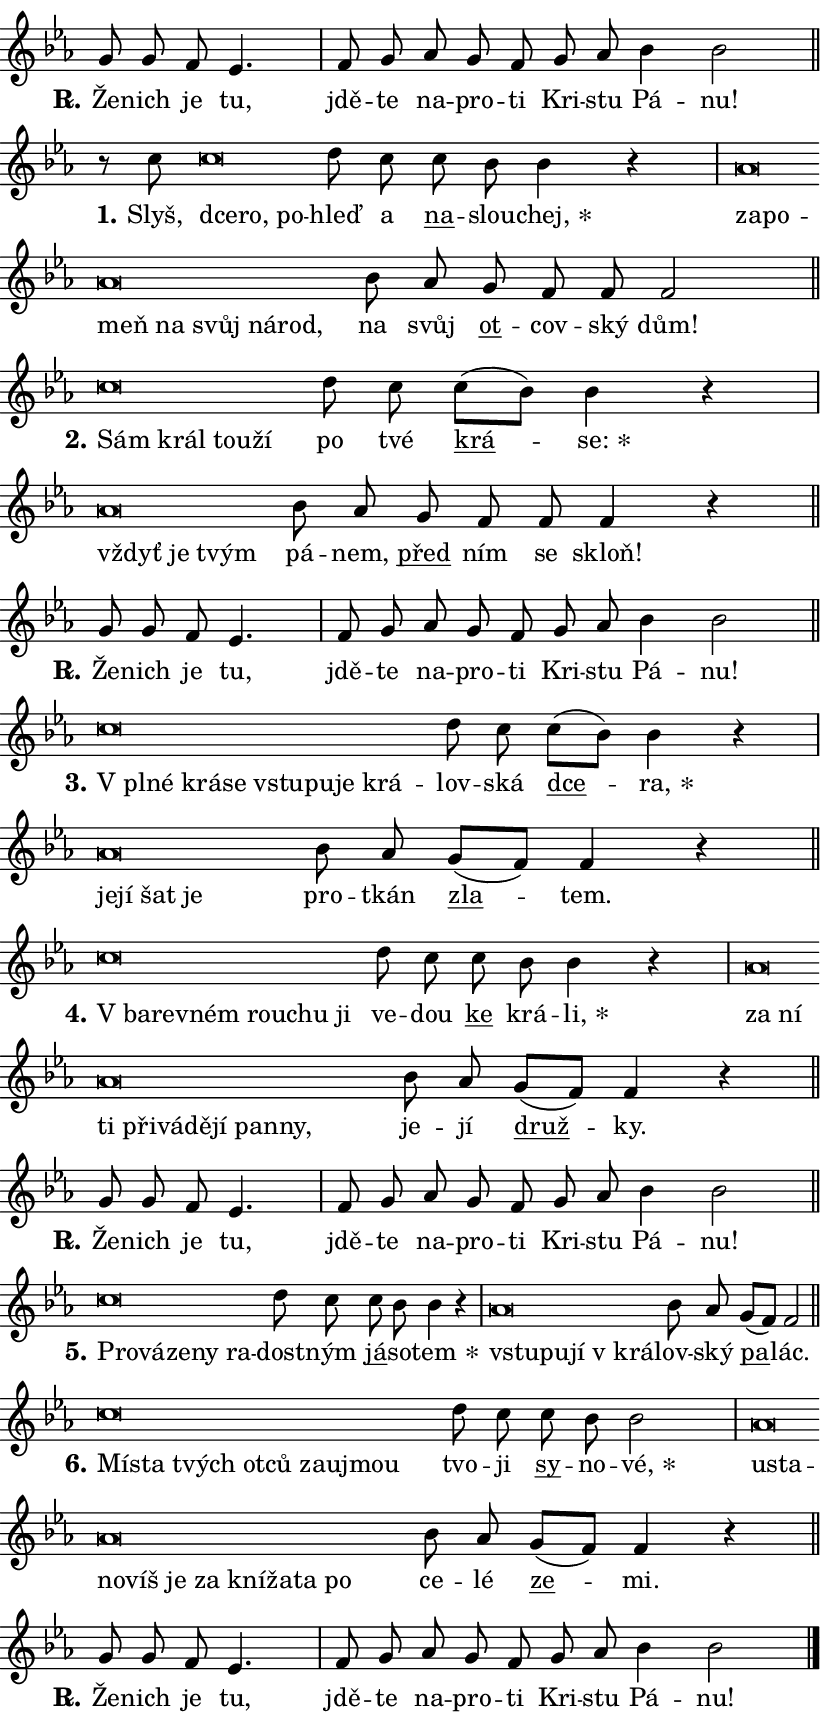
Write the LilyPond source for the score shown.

\version "2.24.0"
\header { tagline = "" }
\paper {
  indent = 0\cm
  top-margin = 0\cm
  right-margin = 0.13\cm % to fit lyric hyphens
  bottom-margin = 0\cm
  left-margin = 0\cm
  paper-width = 14\cm
  page-breaking = #ly:one-page-breaking
  system-system-spacing.basic-distance = #11
  score-system-spacing.basic-distance = #11
  ragged-last = ##f
}


%% Author: Thomas Morley
%% https://lists.gnu.org/archive/html/lilypond-user/2020-05/msg00002.html
#(define (line-position grob)
"Returns position of @var[grob} in current system:
   @code{'start}, if at first time-step
   @code{'end}, if at last time-step
   @code{'middle} otherwise
"
  (let* ((col (ly:item-get-column grob))
         (ln (ly:grob-object col 'left-neighbor))
         (rn (ly:grob-object col 'right-neighbor))
         (col-to-check-left (if (ly:grob? ln) ln col))
         (col-to-check-right (if (ly:grob? rn) rn col))
         (break-dir-left
           (and
             (ly:grob-property col-to-check-left 'non-musical #f)
             (ly:item-break-dir col-to-check-left)))
         (break-dir-right
           (and
             (ly:grob-property col-to-check-right 'non-musical #f)
             (ly:item-break-dir col-to-check-right))))
        (cond ((eqv? 1 break-dir-left) 'start)
              ((eqv? -1 break-dir-right) 'end)
              (else 'middle))))

#(define (tranparent-at-line-position vctor)
  (lambda (grob)
  "Relying on @code{line-position} select the relevant enry from @var{vctor}.
Used to determine transparency,"
    (case (line-position grob)
      ((end) (not (vector-ref vctor 0)))
      ((middle) (not (vector-ref vctor 1)))
      ((start) (not (vector-ref vctor 2))))))

noteHeadBreakVisibility =
#(define-music-function (break-visibility)(vector?)
"Makes @code{NoteHead}s transparent relying on @var{break-visibility}"
#{
  \override NoteHead.transparent =
    #(tranparent-at-line-position break-visibility)
#})

#(define delete-ledgers-for-transparent-note-heads
  (lambda (grob)
    "Reads whether a @code{NoteHead} is transparent.
If so this @code{NoteHead} is removed from @code{'note-heads} from
@var{grob}, which is supposed to be @code{LedgerLineSpanner}.
As a result ledgers are not printed for this @code{NoteHead}"
    (let* ((nhds-array (ly:grob-object grob 'note-heads))
           (nhds-list
             (if (ly:grob-array? nhds-array)
                 (ly:grob-array->list nhds-array)
                 '()))
           ;; Relies on the transparent-property being done before
           ;; Staff.LedgerLineSpanner.after-line-breaking is executed.
           ;; This is fragile ...
           (to-keep
             (remove
               (lambda (nhd)
                 (ly:grob-property nhd 'transparent #f))
               nhds-list)))
      ;; TODO find a better method to iterate over grob-arrays, similiar
      ;; to filter/remove etc for lists
      ;; For now rebuilt from scratch
      (set! (ly:grob-object grob 'note-heads)  '())
      (for-each
        (lambda (nhd)
          (ly:pointer-group-interface::add-grob grob 'note-heads nhd))
        to-keep))))

squashNotes = {
  \override NoteHead.X-extent = #'(-0.2 . 0.2)
  \override NoteHead.Y-extent = #'(-0.75 . 0)
  \override NoteHead.stencil =
    #(lambda (grob)
       (let ((pos (ly:grob-property grob 'staff-position)))
         (begin
           (if (< pos -7) (display "ERROR: Lower brevis then expected\n") (display ""))
           (if (<= pos -6) ly:text-interface::print ly:note-head::print))))
}
unSquashNotes = {
  \revert NoteHead.X-extent
  \revert NoteHead.Y-extent
  \revert NoteHead.stencil
}

hideNotes = \noteHeadBreakVisibility #begin-of-line-visible
unHideNotes = \noteHeadBreakVisibility #all-visible

% work-around for resetting accidentals
% https://lilypond.org/doc/v2.23/Documentation/notation/displaying-rhythms#unmetered-music
cadenzaMeasure = {
  \cadenzaOff
  \partial 1024 s1024
  \cadenzaOn
}

#(define-markup-command (accent layout props text) (markup?)
  "Underline accented syllable"
  (interpret-markup layout props
    #{\markup \override #'(offset . 4.3) \underline { #text }#}))

responsum = \markup \concat {
  "R" \hspace #-1.05 \path #0.1 #'((moveto 0 0.07) (lineto 0.9 0.8)) \hspace #0.05 "."
}

spaceSize = #0.6828661417322834 % exact space size for TeX Gyre Schola

\layout {
  \context {
    \Staff
    \remove "Time_signature_engraver"
    \override LedgerLineSpanner.after-line-breaking = #delete-ledgers-for-transparent-note-heads
  }
  \context {
    \Lyrics {
      \override LyricSpace.minimum-distance = \spaceSize
      \override LyricText.font-name = #"TeX Gyre Schola"
      \override LyricText.font-size = 1
      \override StanzaNumber.font-name = #"TeX Gyre Schola Bold"
      \override StanzaNumber.font-size = 1
    }
  }
  \context {
    \Score 
    \override NoteHead.text =
      #(lambda (grob) 
        (let ((pos (ly:grob-property grob 'staff-position)))
          #{\markup {
            \combine
              \halign #-0.55 \raise #(if (= pos -6) 0 0.5) \override #'(thickness . 2) \draw-line #'(3.2 . 0)
              \musicglyph "noteheads.sM1"
          }#}))
  }
}

% magnetic-lyrics.ily
%
%   written by
%     Jean Abou Samra <jean@abou-samra.fr>
%     Werner Lemberg <wl@gnu.org>
%
%   adapted by
%     Jiri Hon <jiri.hon@gmail.com>
%
% Version 2022-Apr-15

% https://www.mail-archive.com/lilypond-user@gnu.org/msg149350.html

#(define (Left_hyphen_pointer_engraver context)
   "Collect syllable-hyphen-syllable occurrences in lyrics and store
them in properties.  This engraver only looks to the left.  For
example, if the lyrics input is @code{foo -- bar}, it does the
following.

@itemize @bullet
@item
Set the @code{text} property of the @code{LyricHyphen} grob between
@q{foo} and @q{bar} to @code{foo}.

@item
Set the @code{left-hyphen} property of the @code{LyricText} grob with
text @q{foo} to the @code{LyricHyphen} grob between @q{foo} and
@q{bar}.
@end itemize

Use this auxiliary engraver in combination with the
@code{lyric-@/text::@/apply-@/magnetic-@/offset!} hook."
   (let ((hyphen #f)
         (text #f))
     (make-engraver
      (acknowledgers
       ((lyric-syllable-interface engraver grob source-engraver)
        (set! text grob)))
      (end-acknowledgers
       ((lyric-hyphen-interface engraver grob source-engraver)
        ;(when (not (grob::has-interface grob 'lyric-space-interface))
          (set! hyphen grob)));)
      ((stop-translation-timestep engraver)
       (when (and text hyphen)
         (ly:grob-set-object! text 'left-hyphen hyphen))
       (set! text #f)
       (set! hyphen #f)))))

#(define (lyric-text::apply-magnetic-offset! grob)
   "If the space between two syllables is less than the value in
property @code{LyricText@/.details@/.squash-threshold}, move the right
syllable to the left so that it gets concatenated with the left
syllable.

Use this function as a hook for
@code{LyricText@/.after-@/line-@/breaking} if the
@code{Left_@/hyphen_@/pointer_@/engraver} is active."
   (let ((hyphen (ly:grob-object grob 'left-hyphen #f)))
     (when hyphen
       (let ((left-text (ly:spanner-bound hyphen LEFT)))
         (when (grob::has-interface left-text 'lyric-syllable-interface)
           (let* ((common (ly:grob-common-refpoint grob left-text X))
                  (this-x-ext (ly:grob-extent grob common X))
                  (left-x-ext
                   (begin
                     ;; Trigger magnetism for left-text.
                     (ly:grob-property left-text 'after-line-breaking)
                     (ly:grob-extent left-text common X)))
                  ;; `delta` is the gap width between two syllables.
                  (delta (- (interval-start this-x-ext)
                            (interval-end left-x-ext)))
                  (details (ly:grob-property grob 'details))
                  (threshold (assoc-get 'squash-threshold details 0.2)))
             (when (< delta threshold)
               (let* (;; We have to manipulate the input text so that
                      ;; ligatures crossing syllable boundaries are not
                      ;; disabled.  For languages based on the Latin
                      ;; script this is essentially a beautification.
                      ;; However, for non-Western scripts it can be a
                      ;; necessity.
                      (lt (ly:grob-property left-text 'text))
                      (rt (ly:grob-property grob 'text))
                      (is-space (grob::has-interface hyphen 'lyric-space-interface))
                      (space (if is-space " " ""))
                      (extra-delta (if is-space spaceSize 0))
                      ;; Append new syllable.
                      (ltrt-space (if (and (string? lt) (string? rt))
                                (string-append lt space rt)
                                (make-concat-markup (list lt space rt))))
                      ;; Right-align `ltrt` to the right side.
                      (ltrt-space-markup (grob-interpret-markup
                               grob
                               (make-translate-markup
                                (cons (interval-length this-x-ext) 0)
                                (make-right-align-markup ltrt-space)))))
                 (begin
                   ;; Don't print `left-text`.
                   (ly:grob-set-property! left-text 'stencil #f)
                   ;; Set text and stencil (which holds all collected
                   ;; syllables so far) and shift it to the left.
                   (ly:grob-set-property! grob 'text ltrt-space)
                   (ly:grob-set-property! grob 'stencil ltrt-space-markup)
                   (ly:grob-translate-axis! grob (- (- delta extra-delta)) X))))))))))


#(define (lyric-hyphen::displace-bounds-first grob)
   ;; Make very sure this callback isn't triggered too early.
   (let ((left (ly:spanner-bound grob LEFT))
         (right (ly:spanner-bound grob RIGHT)))
     (ly:grob-property left 'after-line-breaking)
     (ly:grob-property right 'after-line-breaking)
     (ly:lyric-hyphen::print grob)))

squashThreshold = #0.4

\layout {
  \context {
    \Lyrics
    \consists #Left_hyphen_pointer_engraver
    \override LyricText.after-line-breaking =
      #lyric-text::apply-magnetic-offset!
    \override LyricHyphen.stencil = #lyric-hyphen::displace-bounds-first
    \override LyricText.details.squash-threshold = \squashThreshold
    \override LyricHyphen.minimum-distance = 0
    \override LyricHyphen.minimum-length = \squashThreshold
  }
}

squashText = \override LyricText.details.squash-threshold = 9999
unSquashText = \override LyricText.details.squash-threshold = \squashThreshold

leftText = \override LyricText.self-alignment-X = #LEFT
unLeftText = \revert LyricText.self-alignment-X

starOffset = #(lambda (grob) 
                (let ((x_offset (ly:self-alignment-interface::aligned-on-x-parent grob)))
                  (if (= x_offset 0) 0 (+ x_offset 1.2))))

star = #(define-music-function (syllable)(string?)
"Append star separator at the end of a syllable"
#{
  \once \override LyricText.X-offset = #starOffset
  \lyricmode { \markup {
    #syllable
    \override #'((font-name . "TeX Gyre Schola Bold")) \hspace #0.2 \lower #0.65 \larger "*"
  } }
#})

starAccent = #(define-music-function (syllable)(string?)
"Append star separator at the end of a syllable and make accent"
#{
  \once \override LyricText.X-offset = #starOffset
  \lyricmode { \markup {
    \accent #syllable
    \override #'((font-name . "TeX Gyre Schola Bold")) \hspace #0.2 \lower #0.65 \larger "*"
  } }
#})

breath = #(define-music-function (syllable)(string?)
"Append breathing indicator at the end of a syllable"
#{
  \lyricmode { \markup { #syllable "+" } }
#})

optionalBreath = #(define-music-function (syllable)(string?)
"Append optional breathing indicator at the end of a syllable"
#{
  \lyricmode { \markup { #syllable "(+)" } }
#})


\score {
    <<
        \new Voice = "melody" { \cadenzaOn \key es \major \relative { g'8 g f es4. \cadenzaMeasure \bar "|" f8 g as g f \bar "" g as bes4 bes2 \cadenzaMeasure \bar "||" \break } }
        \new Lyrics \lyricsto "melody" { \lyricmode { \set stanza = \responsum
Že -- nich je tu, jdě -- te na -- pro -- ti Kri -- stu Pá -- nu! } }
    >>
    \layout {}
}

\score {
    <<
        \new Voice = "melody" { \cadenzaOn \key es \major \relative { r8 c''8 \squashNotes c\breve*1/16 \hideNotes \breve*1/16 \breve*1/16 \bar "" \unHideNotes \unSquashNotes d8 c \bar "" c bes bes4 r \cadenzaMeasure \bar "|" \squashNotes as\breve*1/16 \hideNotes \breve*1/16 \bar "" \breve*1/16 \bar "" \breve*1/16 \bar "" \breve*1/16 \bar "" \breve*1/16 \breve*1/16 \bar "" \unHideNotes \unSquashNotes bes8 as \bar "" g f f f2 \cadenzaMeasure \bar "||" \break } }
        \new Lyrics \lyricsto "melody" { \lyricmode { \set stanza = "1."
Slyš, \leftText dce -- \squashText ro, po -- \unLeftText \unSquashText hleď a \markup \accent na -- slou -- \star chej, \leftText za -- \squashText po -- meň na svůj ná -- rod, \unLeftText \unSquashText na svůj \markup \accent ot -- cov -- ský dům! } }
    >>
    \layout {}
}

\score {
    <<
        \new Voice = "melody" { \cadenzaOn \key es \major \relative { \squashNotes c''\breve*1/16 \hideNotes \breve*1/16 \bar "" \breve*1/16 \breve*1/16 \bar "" \unHideNotes \unSquashNotes d8 c \bar "" c[( bes)] bes4 r \cadenzaMeasure \bar "|" \squashNotes as\breve*1/16 \hideNotes \breve*1/16 \breve*1/16 \bar "" \unHideNotes \unSquashNotes bes8 as \bar "" g f f f4 r \cadenzaMeasure \bar "||" \break } }
        \new Lyrics \lyricsto "melody" { \lyricmode { \set stanza = "2."
\leftText Sám \squashText král tou -- ží \unLeftText \unSquashText po tvé \markup \accent krá -- \star se: \leftText vždyť \squashText je tvým \unLeftText \unSquashText pá -- nem, \markup \accent před ním se skloň! } }
    >>
    \layout {}
}

\score {
    <<
        \new Voice = "melody" { \cadenzaOn \key es \major \relative { g'8 g f es4. \cadenzaMeasure \bar "|" f8 g as g f \bar "" g as bes4 bes2 \cadenzaMeasure \bar "||" \break } }
        \new Lyrics \lyricsto "melody" { \lyricmode { \set stanza = \responsum
Že -- nich je tu, jdě -- te na -- pro -- ti Kri -- stu Pá -- nu! } }
    >>
    \layout {}
}

\score {
    <<
        \new Voice = "melody" { \cadenzaOn \key es \major \relative { \squashNotes c''\breve*1/16 \hideNotes \breve*1/16 \bar "" \breve*1/16 \bar "" \breve*1/16 \bar "" \breve*1/16 \bar "" \breve*1/16 \bar "" \breve*1/16 \breve*1/16 \bar "" \unHideNotes \unSquashNotes d8 c \bar "" c[( bes)] bes4 r \cadenzaMeasure \bar "|" \squashNotes as\breve*1/16 \hideNotes \breve*1/16 \bar "" \breve*1/16 \breve*1/16 \bar "" \unHideNotes \unSquashNotes bes8 as \bar "" g[( f)] f4 r \cadenzaMeasure \bar "||" \break } }
        \new Lyrics \lyricsto "melody" { \lyricmode { \set stanza = "3."
\leftText "V pl" -- \squashText né krá -- se vstu -- pu -- je krá -- \unLeftText \unSquashText lov -- ská \markup \accent dce -- \star ra, \leftText je -- \squashText jí šat je \unLeftText \unSquashText pro -- tkán \markup \accent zla -- tem. } }
    >>
    \layout {}
}

\score {
    <<
        \new Voice = "melody" { \cadenzaOn \key es \major \relative { \squashNotes c''\breve*1/16 \hideNotes \breve*1/16 \bar "" \breve*1/16 \bar "" \breve*1/16 \bar "" \breve*1/16 \breve*1/16 \bar "" \unHideNotes \unSquashNotes d8 c \bar "" c bes bes4 r \cadenzaMeasure \bar "|" \squashNotes as\breve*1/16 \hideNotes \breve*1/16 \bar "" \breve*1/16 \bar "" \breve*1/16 \bar "" \breve*1/16 \bar "" \breve*1/16 \bar "" \breve*1/16 \bar "" \breve*1/16 \breve*1/16 \bar "" \unHideNotes \unSquashNotes bes8 as \bar "" g[( f)] f4 r \cadenzaMeasure \bar "||" \break } }
        \new Lyrics \lyricsto "melody" { \lyricmode { \set stanza = "4."
\leftText "V ba" -- \squashText rev -- ném rou -- chu ji \unLeftText \unSquashText ve -- dou \markup \accent ke krá -- \star li, \leftText za \squashText ní ti při -- vá -- dě -- jí pan -- ny, \unLeftText \unSquashText je -- jí \markup \accent druž -- ky. } }
    >>
    \layout {}
}

\score {
    <<
        \new Voice = "melody" { \cadenzaOn \key es \major \relative { g'8 g f es4. \cadenzaMeasure \bar "|" f8 g as g f \bar "" g as bes4 bes2 \cadenzaMeasure \bar "||" \break } }
        \new Lyrics \lyricsto "melody" { \lyricmode { \set stanza = \responsum
Že -- nich je tu, jdě -- te na -- pro -- ti Kri -- stu Pá -- nu! } }
    >>
    \layout {}
}

\score {
    <<
        \new Voice = "melody" { \cadenzaOn \key es \major \relative { \squashNotes c''\breve*1/16 \hideNotes \breve*1/16 \bar "" \breve*1/16 \bar "" \breve*1/16 \breve*1/16 \bar "" \unHideNotes \unSquashNotes d8 c \bar "" c bes bes4 r \cadenzaMeasure \bar "|" \squashNotes as\breve*1/16 \hideNotes \breve*1/16 \bar "" \breve*1/16 \breve*1/16 \bar "" \unHideNotes \unSquashNotes bes8 as \bar "" g[( f)] f2 \cadenzaMeasure \bar "||" \break } }
        \new Lyrics \lyricsto "melody" { \lyricmode { \set stanza = "5."
\leftText Pro -- \squashText vá -- ze -- ny ra -- \unLeftText \unSquashText dost -- ným \markup \accent já -- so -- \star tem \leftText vstu -- \squashText pu -- jí "v krá" -- \unLeftText \unSquashText lov -- ský \markup \accent pa -- lác. } }
    >>
    \layout {}
}

\score {
    <<
        \new Voice = "melody" { \cadenzaOn \key es \major \relative { \squashNotes c''\breve*1/16 \hideNotes \breve*1/16 \bar "" \breve*1/16 \bar "" \breve*1/16 \bar "" \breve*1/16 \bar "" \breve*1/16 \bar "" \breve*1/16 \breve*1/16 \bar "" \unHideNotes \unSquashNotes d8 c \bar "" c bes bes2 \cadenzaMeasure \bar "|" \squashNotes as\breve*1/16 \hideNotes \breve*1/16 \bar "" \breve*1/16 \bar "" \breve*1/16 \bar "" \breve*1/16 \bar "" \breve*1/16 \bar "" \breve*1/16 \bar "" \breve*1/16 \bar "" \breve*1/16 \breve*1/16 \bar "" \unHideNotes \unSquashNotes bes8 as \bar "" g[( f)] f4 r \cadenzaMeasure \bar "||" \break } }
        \new Lyrics \lyricsto "melody" { \lyricmode { \set stanza = "6."
\leftText Mí -- \squashText sta tvých ot -- ců za -- u -- jmou \unLeftText \unSquashText tvo -- ji \markup \accent sy -- no -- \star vé, \leftText u -- \squashText sta -- no -- víš je za kní -- ža -- ta po \unLeftText \unSquashText ce -- lé \markup \accent ze -- mi. } }
    >>
    \layout {}
}

\score {
    <<
        \new Voice = "melody" { \cadenzaOn \key es \major \relative { g'8 g f es4. \cadenzaMeasure \bar "|" f8 g as g f \bar "" g as bes4 bes2 \cadenzaMeasure \bar "||" \break } \bar "|." }
        \new Lyrics \lyricsto "melody" { \lyricmode { \set stanza = \responsum
Že -- nich je tu, jdě -- te na -- pro -- ti Kri -- stu Pá -- nu! } }
    >>
    \layout {}
}
